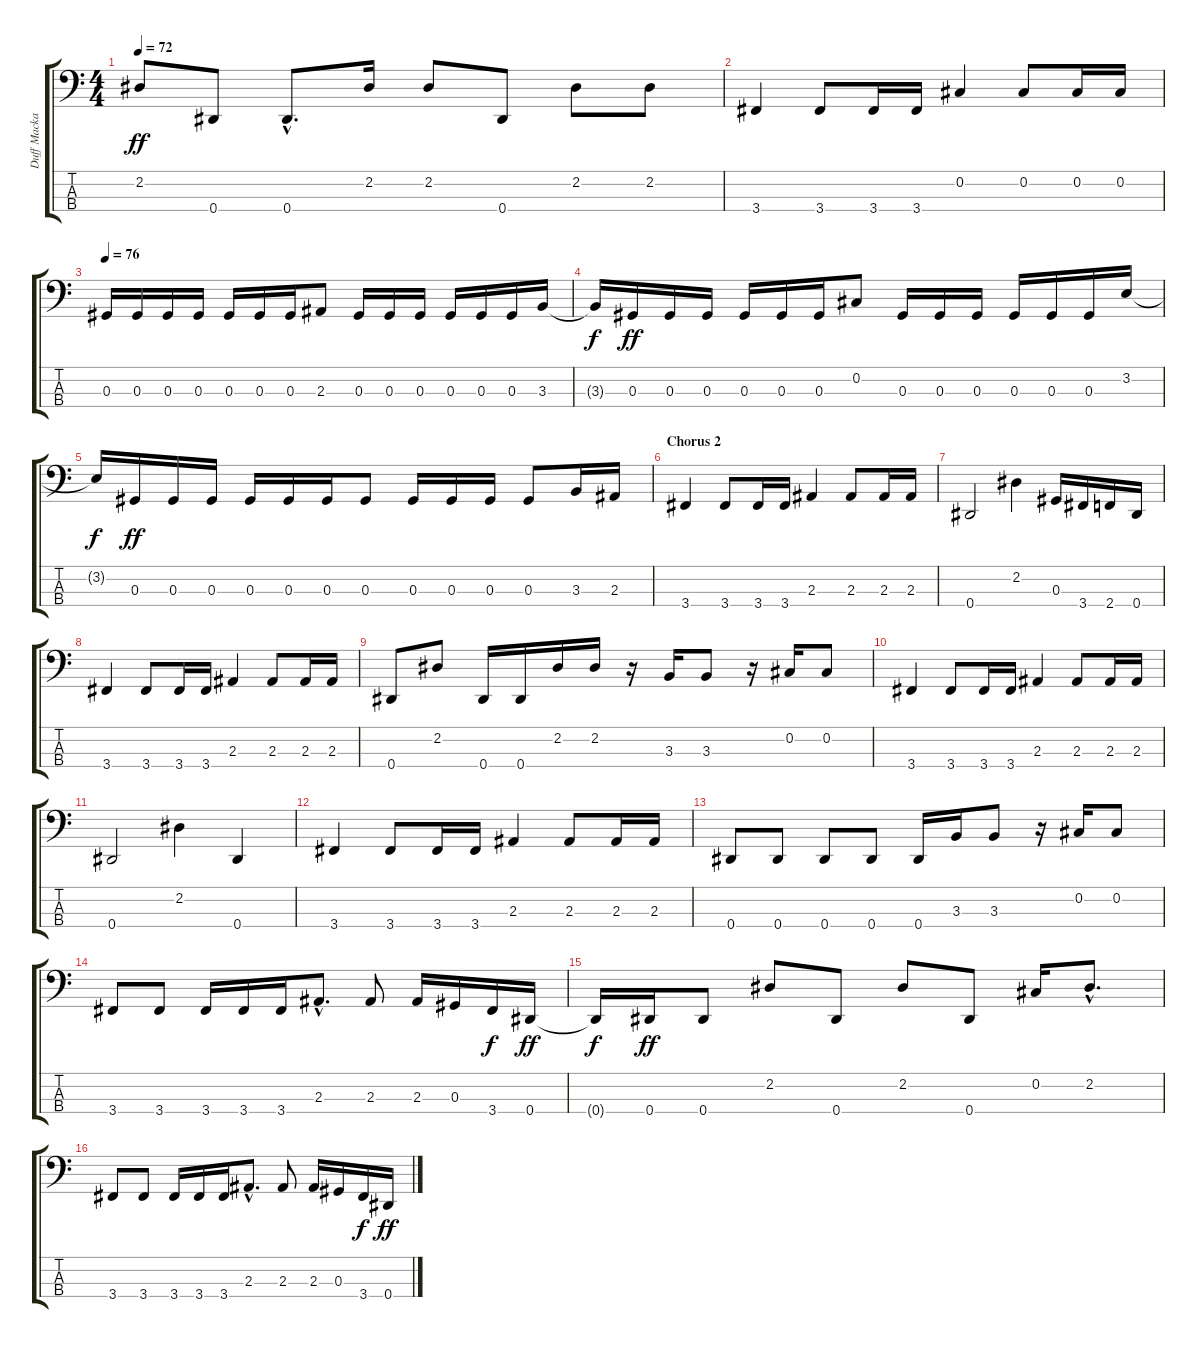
\track ("Duff Mackagan" "Duff Macka") {instrument electricbasspick}
\staff {score tabs}
\tuning (Gb2 Db2 Ab1 Eb1) {hide}
\ts (4 4)
\tempo 72
\clef f4
\ks c
2.2.8{dy ff} 0.4.8 0.4{hac}.8{d} 2.2.16 2.2.8 0.4.8 2.2.8 2.2.8 |
3.4.4 3.4.8 3.4.16 3.4.16 0.2.4 0.2.8 0.2.16 0.2.16 |
\tempo 76
0.3.16 0.3.16 0.3.16 0.3.16 0.3.16 0.3.16 0.3.16 2.3.8 0.3.16 0.3.16 0.3.16 0.3.16 0.3.16 0.3.16 3.3.16 |
3.3{t}.16{dy f} 0.3.16{dy ff} 0.3.16 0.3.16 0.3.16 0.3.16 0.3.16 0.2.8 0.3.16 0.3.16 0.3.16 0.3.16 0.3.16 0.3.16 3.2.16 |
3.2{t}.16{dy f} 0.3.16{dy ff} 0.3.16 0.3.16 0.3.16 0.3.16 0.3.16 0.3.8 0.3.16 0.3.16 0.3.16 0.3.8 3.3.16 2.3.16 |
\section ("" "Chorus 2")
3.4.4 3.4.8 3.4.16 3.4.16 2.3.4 2.3.8 2.3.16 2.3.16 |
0.4.2 2.2.4 0.3.16 3.4.16 2.4.16 0.4.16 |
3.4.4 3.4.8 3.4.16 3.4.16 2.3.4 2.3.8 2.3.16 2.3.16 |
0.4.8 2.2.8 0.4.16 0.4.16 2.2.16 2.2.16 r.16 3.3.16 3.3.8 r.16 0.2.16 0.2.8 |
3.4.4 3.4.8 3.4.16 3.4.16 2.3.4 2.3.8 2.3.16 2.3.16 |
0.4.2 2.2.4 0.4.4 |
3.4.4 3.4.8 3.4.16 3.4.16 2.3.4 2.3.8 2.3.16 2.3.16 |
0.4.8 0.4.8 0.4.8 0.4.8 0.4.16 3.3.16 3.3.8 r.16 0.2.16 0.2.8 |
3.4.8 3.4.8 3.4.16 3.4.16 3.4.16 2.3{hac}.8{d} 2.3.8 2.3.16 0.3.16 3.4.16{dy f} 0.4.16{dy ff} |
0.4{t}.16{dy f} 0.4.16{dy ff} 0.4.8 2.2.8 0.4.8 2.2.8 0.4.8 0.2.16 2.2{hac}.8{d} |
3.4.8 3.4.8 3.4.16 3.4.16 3.4.16 2.3{hac}.8{d} 2.3.8 2.3.16 0.3.16 3.4.16{dy f} 0.4.16{dy ff}
